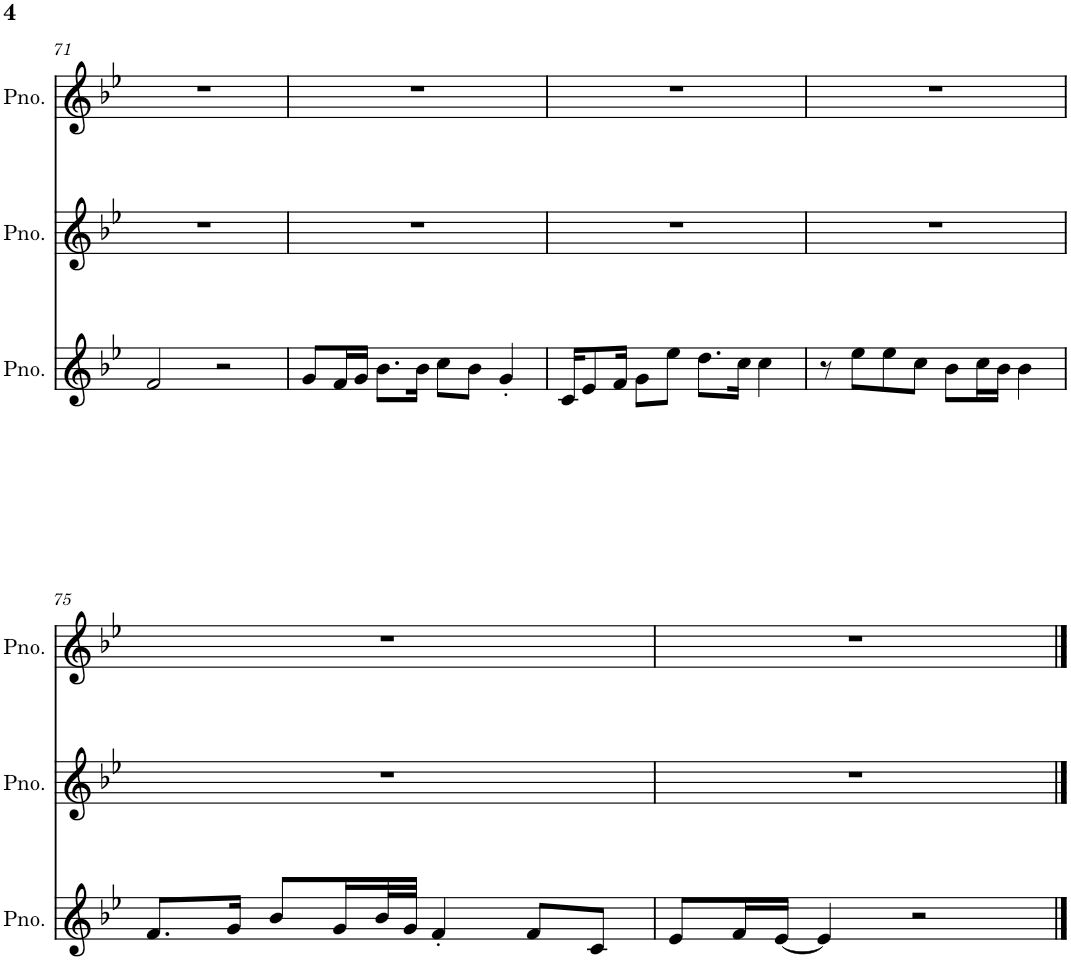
**kern	**kern	**kern
*part3	*part2	*part1
*staff3	*staff2	*staff1
*I"钢琴, FL Keys #3	*I"钢琴, FL Keys #2	*I"钢琴, FL Keys
!!LO:PB:g=z
*clefG2	*clefG2	*clefF4
*k[b-e-]	*k[b-e-]	*k[b-e-]
*M4/4	*M4/4	*M4/4
=71	=71	=71
2f/	1r	1r
2r	.	.
=72	=72	=72
8g/L	1r	1r
16f/L	.	.
16g/JJ	.	.
8.b-\L	.	.
16b-\Jk	.	.
8cc\L	.	.
8b-\J	.	.
4g'/	.	.
=73	=73	=73
16c/KL	1r	1r
8e-/	.	.
16f/Jk	.	.
8g\L	.	.
8ee-\J	.	.
8.dd\L	.	.
16cc\Jk	.	.
4cc\	.	.
=74	=74	=74
8r	1r	1r
8ee-\L	.	.
8ee-\	.	.
8cc\J	.	.
8b-\L	.	.
16cc\L	.	.
16b-\JJ	.	.
4b-\	.	.
!!LO:LB:g=z
=75	=75	=75
8.f/L	1r	1r
16g/Jk	.	.
8b-/L	.	.
16g/L	.	.
32b-/L	.	.
32g/JJJ	.	.
4f'/	.	.
8f/L	.	.
8c/J	.	.
=76	=76	=76
8e-/L	1r	1r
16f/L	.	.
[16e-/JJ	.	.
4e-/]	.	.
2r	.	.
==	==	==
*-	*-	*-
